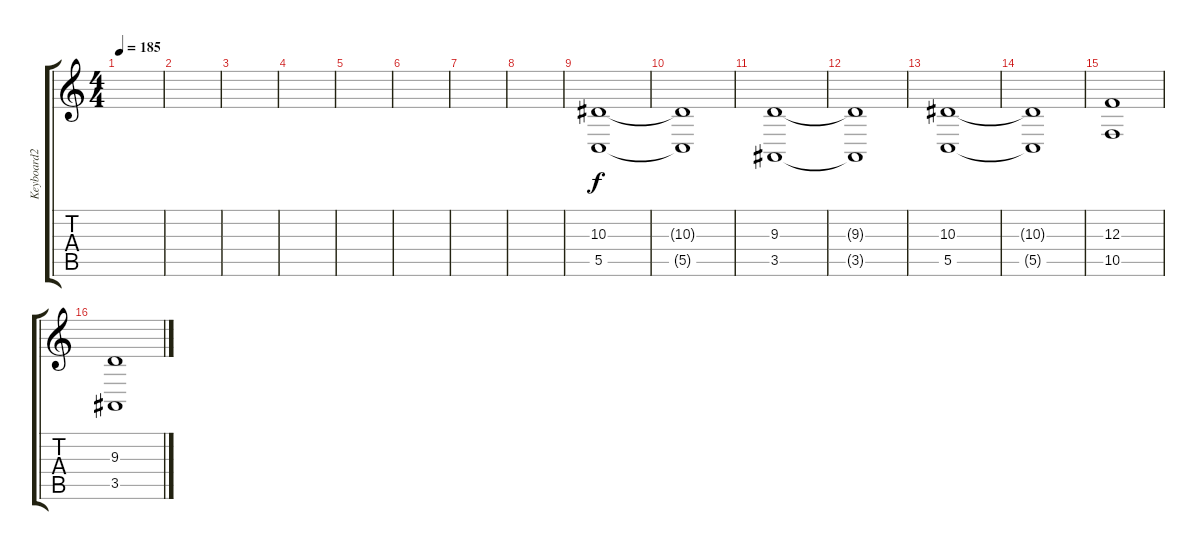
\track ("Keyboard2" "Keyboard2") {instrument lead2sawtooth}
\staff {score tabs}
\tuning (D4 A3 F3 C3 G2 C2) {hide}
\ts (4 4)
\tempo 185
\clef g2
\ks c
|
|
|
|
|
|
|
|
(10.3 5.5).1 |
(10.3{t} 5.5{t}).1 |
(9.3 3.5).1 |
(9.3{t} 3.5{t}).1 |
(10.3 5.5).1 |
(10.3{t} 5.5{t}).1 |
(12.3 10.5).1 |
(9.3 3.5).1
